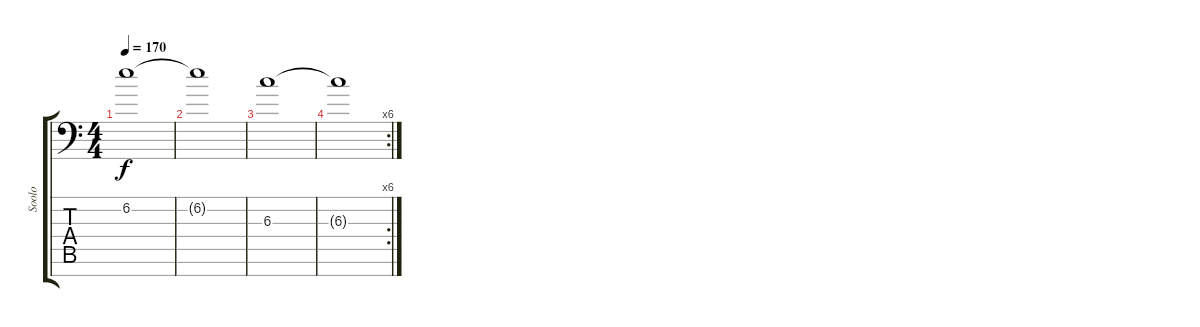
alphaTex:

\track ("Soolo" "Soolo") {instrument overdrivenguitar}
\staff {score tabs}
\tuning (Eb4 Bb3 Gb3 Db3 Ab2 Eb2 Bb1) {hide}
\ts (4 4)
\tempo 170
\clef f4
\ks c
6.2.1{dy f} |
6.2{t}.1 |
6.3.1 |
\rc 6
6.3{t}.1
